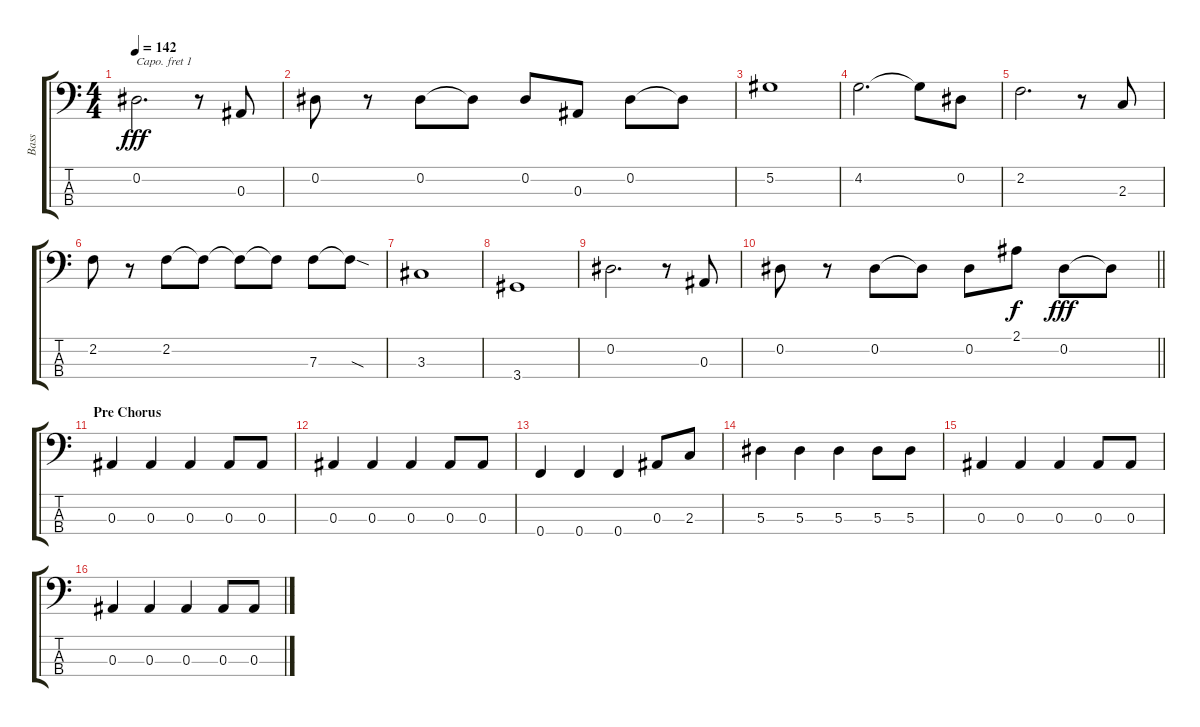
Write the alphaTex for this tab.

\track ("Bass" "Bass") {instrument electricbassfinger}
\staff {score tabs}
\capo 1
\tuning (G2 D2 A1 E1) {hide}
\ts (4 4)
\tempo 142
\clef f4
\ks c
0.2.2{d dy fff} r.8 0.3.8 |
0.2.8 r.8 0.2.8 0.2{t}.8 0.2.8 0.3.8 0.2.8 0.2{t}.8 |
5.2.1 |
4.2.2{d} 4.2{t}.8 0.2.8 |
2.2.2{d} r.8 2.3.8 |
2.2.8 r.8 2.2.8 2.2{t}.8 2.2{t}.8 2.2{t}.8 7.3.8 7.3{sod t}.8 |
3.3.1 |
3.4.1 |
0.2.2{d} r.8 0.3.8 |
\barLineRight lightlight
0.2.8 r.8 0.2.8 0.2{t}.8 0.2.8 2.1.8{dy f} 0.2.8{dy fff} 0.2{t}.8 |
\section ("" "Pre Chorus")
0.3.4 0.3.4 0.3.4 0.3.8 0.3.8 |
0.3.4 0.3.4 0.3.4 0.3.8 0.3.8 |
0.4.4 0.4.4 0.4.4 0.3.8 2.3.8 |
5.3.4 5.3.4 5.3.4 5.3.8 5.3.8 |
0.3.4 0.3.4 0.3.4 0.3.8 0.3.8 |
0.3.4 0.3.4 0.3.4 0.3.8 0.3.8
